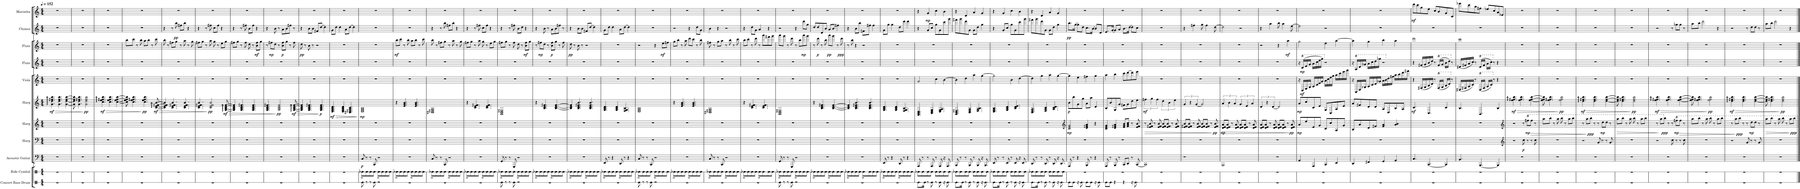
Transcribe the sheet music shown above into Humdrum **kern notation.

**kern	**kern	**dynam	**kern	**kern	**dynam	**kern	**dynam	**kern	**dynam	**kern	**dynam	**kern	**dynam	**kern	**dynam	**kern	**dynam	**kern	**dynam
*part11	*part10	*part10	*part9	*part8	*part8	*part7	*part7	*part6	*part6	*part5	*part5	*part4	*part4	*part3	*part3	*part2	*part2	*part1	*part1
*staff11	*staff10	*staff10	*staff9	*staff8	*staff8	*staff7	*staff7	*staff6	*staff6	*staff5	*staff5	*staff4	*staff4	*staff3	*staff3	*staff2	*staff2	*staff1	*staff1
*I"Concert Bass Drum	*I"Ride Cymbal	*	*I"Acoustic Guitar	*I"Harp	*	*I"Harp	*	*I"Harp	*	*I"Viola	*	*I"Flute	*	*I"Flute	*	*I"Chimes	*	*I"Marimba	*
*I'Con. BD	*I'R. Cym.	*	*I'Guit.	*I'Hrp.	*	*I'Hrp.	*	*I'Hrp.	*	*I'Vla.	*	*I'Fl.	*	*I'Fl.	*	*I'Cme.	*	*I'Mrm.	*
*stria1	*stria1	*	*	*	*	*	*	*	*	*	*	*	*	*	*	*	*	*	*
*clefX	*clefX	*	*clefF4	*clefF4	*	*clefG2	*	*clefG^2	*	*clefG2	*	*clefG2	*	*clefG2	*	*clefG2	*	*clefG2	*
*	*	*	*	*Trd8c14	*	*Trd8c14	*	*Trd8c14	*	*	*	*	*	*	*	*	*	*	*
*k[]	*k[]	*	*k[]	*k[]	*	*k[]	*	*k[]	*	*k[]	*	*k[]	*	*k[]	*	*k[]	*	*k[]	*
*M4/4	*M4/4	*	*M4/4	*M4/4	*	*M4/4	*	*M4/4	*	*M4/4	*	*M4/4	*	*M4/4	*	*M4/4	*	*M4/4	*
*MM152	*MM152	*	*MM152	*MM152	*	*MM152	*	*MM152	*	*MM152	*	*MM152	*	*MM152	*	*MM152	*	*MM152	*
=1	=1	=1	=1	=1	=1	=1	=1	=1	=1	=1	=1	=1	=1	=1	=1	=1	=1	=1	=1
!	!	!	!	!	!	!	!	!	!LO:HP:b	!	!	!	!	!	!	!	!	!	!
!	!	!	!	!	!	!	!	!	!LO:DY:n=1:b	!	!	!	!	!	!	!	!	!	!
1r	1r	.	1r	1r	.	1r	.	4.gg\:: 4.ddd\:: 4.fff#X\:: 4.bbb\::	> mf	1r	.	1r	.	1r	.	1r	.	1r	.
.	.	.	.	.	.	.	.	4.gg\ 4.ddd\ 4.fff#\ 4.bbb\	.	.	.	.	.	.	.	.	.	.	.
.	.	.	.	.	.	.	.	[4gg\ [4ddd\ [4fff#\ [4bbb\	.	.	.	.	.	.	.	.	.	.	.
=2	=2	=2	=2	=2	=2	=2	=2	=2	=2	=2	=2	=2	=2	=2	=2	=2	=2	=2	=2
1r	1r	.	1r	1r	.	1r	.	8gg\] 8ddd\] 8fff#\] 8bbb\]	.	1r	.	1r	.	1r	.	1r	.	1r	.
.	.	.	.	.	.	.	.	4.gg\ 4.ddd\ 4.fff#X\ 4.bbb\	.	.	.	.	.	.	.	.	.	.	.
!	!	!	!	!	!	!	!	!	!LO:DY:n=1:b	!	!	!	!	!	!	!	!	!	!
.	.	.	.	.	.	.	.	2gg\ 2ddd\ 2fff#\ 2bbb\	] pp	.	.	.	.	.	.	.	.	.	.
=3	=3	=3	=3	=3	=3	=3	=3	=3	=3	=3	=3	=3	=3	=3	=3	=3	=3	=3	=3
!	!	!	!	!	!	!	!	!	!LO:HP:b	!	!	!	!	!	!	!	!	!	!
!	!	!	!	!	!	!	!	!	!LO:DY:n=1:b	!	!	!	!	!	!	!	!	!	!
1r	1r	.	1r	1r	.	1r	.	4.ccc\:: 4.eee\:: 4.fff#X\:: 4.bbb\::	> mf	1r	.	1r	.	1r	.	1r	.	1r	.
.	.	.	.	.	.	.	.	4.ccc\ 4.eee\ 4.fff#\ 4.bbb\	.	.	.	.	.	.	.	.	.	.	.
.	.	.	.	.	.	.	.	[4ccc\ [4eee\ [4fff#\ [4bbb\	.	.	.	.	.	.	.	.	.	.	.
=4	=4	=4	=4	=4	=4	=4	=4	=4	=4	=4	=4	=4	=4	=4	=4	=4	=4	=4	=4
1r	1r	.	1r	1r	.	1r	.	8ccc\] 8eee\] 8fff#\] 8bbb\]	.	1r	.	1r	.	8bb\L	.	1r	.	1r	.
.	.	.	.	.	.	.	.	4.ccc\ 4.eee\ 4.fff#X\ 4.bbb\	.	.	.	.	.	8ccc\J	.	.	.	.	.
.	.	.	.	.	.	.	.	.	.	.	.	.	.	8r	.	.	.	.	.
.	.	.	.	.	.	.	.	.	.	.	.	.	.	8bb\	.	.	.	.	.
!	!	!	!	!	!	!	!	!	!LO:DY:n=1:b	!	!	!	!	!	!	!	!	!	!
.	.	.	.	.	.	.	.	4.ccc\ 4.eee\ 4.fff#\ 4.bbb\	] pp	.	.	.	.	8aa\L	.	.	.	.	.
.	.	.	.	.	.	.	.	.	.	.	.	.	.	8bb\J	.	.	.	.	.
.	.	.	.	.	.	.	.	.	.	.	.	.	.	8r	.	.	.	.	.
!	!	!	!	!	!	!	!	!	!LO:HP:b	!	!	!	!	!	!	!	!	!	!
!	!	!	!	!	!	!	!	!	!LO:DY:n=2:b	!	!	!	!	!	!	!	!	!	!
.	.	.	.	.	.	.	.	[8cc/:: [8ee/:: [8ff#X/:: [8bb/::	> mf	.	.	.	.	8ccc\	.	.	.	.	.
=5	=5	=5	=5	=5	=5	=5	=5	=5	=5	=5	=5	=5	=5	=5	=5	=5	=5	=5	=5
1r	1r	.	1r	1r	.	1r	.	4cc/] 4ee/] 4ff#/] 4bb/]	.	1r	.	1r	.	8bb\	.	4r	.	1r	.
.	.	.	.	.	.	.	.	.	.	.	.	.	.	8r	.	.	.	.	.
.	.	.	.	.	.	.	.	4.cc/ 4.ee/ 4.ff#X/ 4.bb/	.	.	.	.	.	8ff#X\L	.	8r	.	.	.
!	!	!	!	!	!	!	!	!	!	!	!	!	!	!	!	!	!LO:DY:b	!	!
.	.	.	.	.	.	.	.	.	.	.	.	.	.	8gg\J	.	8bb\	pp	.	.
.	.	.	.	.	.	.	.	.	.	.	.	.	.	8r	.	8ff#X\L	.	.	.
.	.	.	.	.	.	.	.	4.cc/ 4.ee/ 4.ff#/ 4.bb/	.	.	.	.	.	8aa\	.	8bb\J	.	.	.
.	.	.	.	.	.	.	.	.	.	.	.	.	.	8r	.	4r	.	.	.
.	.	.	.	.	.	.	.	.	.	.	.	.	.	8gg\	.	.	.	.	.
=6	=6	=6	=6	=6	=6	=6	=6	=6	=6	=6	=6	=6	=6	=6	=6	=6	=6	=6	=6
1r	1r	.	1r	1r	.	1r	.	4.cc/ 4.ee/ 4.ff#X/ 4.bb/	.	1r	.	1r	.	8ff#X\L	.	4r	.	1r	.
.	.	.	.	.	.	.	.	.	.	.	.	.	.	8gg\J	.	.	.	.	.
.	.	.	.	.	.	.	.	.	.	.	.	.	.	8r	.	8r	.	.	.
!	!	!	!	!	!	!	!	!	!LO:DY:n=1:b	!	!	!	!	!	!	!	!	!	!
.	.	.	.	.	.	.	.	2cc/ 2ee/ 2ff#/ 2bb/	] pp	.	.	.	.	8aa\	.	8ff#X\	.	.	.
.	.	.	.	.	.	.	.	.	.	.	.	.	.	8gg\	.	8cc\L	.	.	.
.	.	.	.	.	.	.	.	.	.	.	.	.	.	8r	.	8ff#\J	.	.	.
.	.	.	.	.	.	.	.	.	.	.	.	.	.	8ee\L	.	4r	.	.	.
!	!	!	!	!	!	!	!	!	!LO:HP:b	!	!	!	!	!	!	!	!	!	!
!	!	!	!	!	!	!	!	!	!LO:DY:n=2:b	!	!	!	!	!	!	!	!	!	!
.	.	.	.	.	.	.	.	[8g/:: [8b/:: [8dd/:: [8ff#/::	> mf	.	.	.	.	8gg\J	.	.	.	.	.
=7	=7	=7	=7	=7	=7	=7	=7	=7	=7	=7	=7	=7	=7	=7	=7	=7	=7	=7	=7
1r	1r	.	1r	1r	.	1r	.	4g/] 4b/] 4dd/] 4ff#/]	.	1r	.	1r	.	8ff#X\L	.	4r	.	1r	.
.	.	.	.	.	.	.	.	.	.	.	.	.	.	8gg\J	.	.	.	.	.
.	.	.	.	.	.	.	.	4.g/ 4.b/ 4.dd/ 4.ff#X/	.	.	.	.	.	8r	.	8r	.	.	.
.	.	.	.	.	.	.	.	.	.	.	.	.	.	8ff#\	.	8ff#X\	.	.	.
.	.	.	.	.	.	.	.	.	.	.	.	.	.	8dd\	.	8b\L	.	.	.
.	.	.	.	.	.	.	.	4.g/ 4.b/ 4.dd/ 4.ff#/	.	.	.	.	.	8r	.	8ff#\J	.	.	.
!	!	!	!	!	!	!	!	!	!	!	!	!	!	!	!LO:DY:b	!	!	!	!
.	.	.	.	.	.	.	.	.	.	.	.	.	.	8b\ 8ff#\L	mf	4r	.	.	.
.	.	.	.	.	.	.	.	.	.	.	.	.	.	8gg\J	.	.	.	.	.
=8	=8	=8	=8	=8	=8	=8	=8	=8	=8	=8	=8	=8	=8	=8	=8	=8	=8	=8	=8
1r	1r	.	1r	1r	.	1r	.	4.g/ 4.b/ 4.dd/ 4.ff#X/	.	1r	.	1r	.	8r	.	4r	.	1r	.
!	!	!	!	!	!	!	!	!	!	!	!	!	!	!	!LO:DY:b	!	!	!	!
.	.	.	.	.	.	.	.	.	.	.	.	.	.	8ff#X\L	mp	.	.	.	.
.	.	.	.	.	.	.	.	.	.	.	.	.	.	8dd\J	.	8b\	.	.	.
!	!	!	!	!	!	!	!	!	!LO:DY:n=1:b	!	!	!	!	!	!	!	!	!	!
.	.	.	.	.	.	.	.	2g/ 2b/ 2dd/ 2ff#/	] pp	.	.	.	.	8r	.	8r	.	.	.
!	!	!	!	!	!	!	!	!	!	!	!	!	!	!	!LO:DY:b	!	!	!	!
.	.	.	.	.	.	.	.	.	.	.	.	.	.	8b\ 8ff#\L	p	8a\L	.	.	.
.	.	.	.	.	.	.	.	.	.	.	.	.	.	8gg\J	.	8b\	.	.	.
.	.	.	.	.	.	.	.	.	.	.	.	.	.	8r	.	8ff#X\J	.	.	.
!	!	!	!	!	!	!	!	!	!LO:HP:b	!	!	!	!	!	!	!	!	!	!
!	!	!	!	!	!	!	!	!	!LO:DY:n=2:b	!	!	!	!	!	!	!	!	!	!
.	.	.	.	.	.	.	.	[8g/:: [8b/:: [8dd/:: [8ff#/::	> mf	.	.	.	.	8ff#\	.	8r	.	.	.
=9	=9	=9	=9	=9	=9	=9	=9	=9	=9	=9	=9	=9	=9	=9	=9	=9	=9	=9	=9
!	!	!	!	!	!	!	!	!	!	!	!	!	!	!	!LO:DY:b	!	!	!	!
1r	1r	.	1r	1r	.	1r	.	4g/] 4b/] 4dd/] 4ff#/]	.	1r	.	1r	.	8dd\	pp	4r	.	1r	.
.	.	.	.	.	.	.	.	.	.	.	.	.	.	8r	.	.	.	.	.
.	.	.	.	.	.	.	.	4.g/ 4.b/ 4.dd/ 4.ff#X/	.	.	.	.	.	8b\	.	8b\L	.	.	.
.	.	.	.	.	.	.	.	.	.	.	.	.	.	8r	.	8b\J	.	.	.
.	.	.	.	.	.	.	.	.	.	.	.	.	.	2r	.	8f#X/L	.	.	.
!	!	!	!	!	!	!	!	!	!LO:DY:n=1:b	!	!	!	!	!	!	!	!	!	!
.	.	.	.	.	.	.	.	4.g/ 4.b/ 4.dd/ 4.ff#/	] p	.	.	.	.	.	.	[8dd/J	.	.	.
.	.	.	.	.	.	.	.	.	.	.	.	.	.	.	.	4dd\]	.	.	.
=10	=10	=10	=10	=10	=10	=10	=10	=10	=10	=10	=10	=10	=10	=10	=10	=10	=10	=10	=10
!	!	!	!	!	!	!	!	!	!LO:HP:b	!	!	!	!	!	!	!	!	!	!
!	!	!	!	!	!	!	!	!	!LO:DY:n=1:b	!	!	!	!	!	!	!	!	!	!
1r	1r	.	1r	1r	.	1r	.	4.e/ 4.g/ 4.b/ 4.dd/	> mf	1r	.	1r	.	1r	.	8g\L	.	1r	.
.	.	.	.	.	.	.	.	.	.	.	.	.	.	.	.	8dd\J	.	.	.
.	.	.	.	.	.	.	.	.	.	.	.	.	.	.	.	4dd\	.	.	.
!	!	!	!	!	!	!	!	!	!LO:HP:b	!	!	!	!	!	!	!	!	!	!
.	.	.	.	.	.	.	.	4e/ 4g/ 4b/ 4dd/	>	.	.	.	.	.	.	.	.	.	.
.	.	.	.	.	.	.	.	.	.	.	.	.	.	.	.	8a\L	.	.	.
.	.	.	.	.	.	.	.	4.d#X/ 4.f#X/ 4.a/ 4.cc/	.	.	.	.	.	.	.	[8dd\J	.	.	.
.	.	.	.	.	.	.	.	.	.	.	.	.	.	.	.	4dd\]	.	.	.
.	.	.	.	.	.	.	.	.	] ]	.	.	.	.	.	.	.	.	.	.
=11	=11	=11	=11	=11	=11	=11	=11	=11	=11	=11	=11	=11	=11	=11	=11	=11	=11	=11	=11
!	!	!LO:DY:a	!	!	!	!	!	!	!LO:DY:b	!	!	!	!	!	!	!	!	!	!
8CC\	8AA-X^<\L	p	8C/	1r	.	1r	.	1e 1g 1b	mp	1r	.	1r	.	1r	.	1r	.	1r	.
8r	8AA\	.	8r	.	.	.	.	.	.	.	.	.	.	.	.	.	.	.	.
8r	8AA\	.	8r	.	.	.	.	.	.	.	.	.	.	.	.	.	.	.	.
8CC\	8AA\J	.	8CC/	.	.	.	.	.	.	.	.	.	.	.	.	.	.	.	.
2r	8AA^<\L	.	2r	.	.	.	.	.	.	.	.	.	.	.	.	.	.	.	.
.	8AA\	.	.	.	.	.	.	.	.	.	.	.	.	.	.	.	.	.	.
.	8AA\	.	.	.	.	.	.	.	.	.	.	.	.	.	.	.	.	.	.
.	8AA\J	.	.	.	.	.	.	.	.	.	.	.	.	.	.	.	.	.	.
=12	=12	=12	=12	=12	=12	=12	=12	=12	=12	=12	=12	=12	=12	=12	=12	=12	=12	=12	=12
!	!	!	!	!	!	!	!	!	!	!	!	!	!	!	!LO:DY:b	!	!	!	!
1r	8AA-X^<\L	.	1r	1r	.	1r	.	4r	.	1r	.	1r	.	8bb\L	mf	1r	.	1r	.
.	8AA\	.	.	.	.	.	.	.	.	.	.	.	.	8ccc\J	.	.	.	.	.
.	8AA\	.	.	.	.	.	.	4.ee/ 4.gg/ 4.bb/	.	.	.	.	.	8r	.	.	.	.	.
.	8AA\J	.	.	.	.	.	.	.	.	.	.	.	.	8bb\	.	.	.	.	.
.	8AA^<\L	.	.	.	.	.	.	.	.	.	.	.	.	8aa\L	.	.	.	.	.
.	8AA\	.	.	.	.	.	.	4.ee/ 4.gg/ 4.bb/	.	.	.	.	.	8bb\J	.	.	.	.	.
.	8AA\	.	.	.	.	.	.	.	.	.	.	.	.	8r	.	.	.	.	.
.	8AA\J	.	.	.	.	.	.	.	.	.	.	.	.	8ccc\	.	.	.	.	.
=13	=13	=13	=13	=13	=13	=13	=13	=13	=13	=13	=13	=13	=13	=13	=13	=13	=13	=13	=13
1r	8AA-X^<\L	.	8C/	1r	.	1r	.	1d#X 1f#X 1a	.	1r	.	1r	.	8bb\	.	4r	.	1r	.
.	8AA\	.	8r	.	.	.	.	.	.	.	.	.	.	8r	.	.	.	.	.
.	8AA\	.	8r	.	.	.	.	.	.	.	.	.	.	8ff#X\L	.	8r	.	.	.
.	8AA\J	.	8CC/	.	.	.	.	.	.	.	.	.	.	8gg\J	.	8bb\	.	.	.
.	8AA^<\L	.	2r	.	.	.	.	.	.	.	.	.	.	8r	.	8ff#X\L	.	.	.
.	8AA\	.	.	.	.	.	.	.	.	.	.	.	.	8aa\	.	8bb\J	.	.	.
.	8AA\	.	.	.	.	.	.	.	.	.	.	.	.	8r	.	4r	.	.	.
.	8AA\J	.	.	.	.	.	.	.	.	.	.	.	.	8gg\	.	.	.	.	.
=14	=14	=14	=14	=14	=14	=14	=14	=14	=14	=14	=14	=14	=14	=14	=14	=14	=14	=14	=14
1r	8AA-X^<\L	.	1r	1r	.	1r	.	4r	.	1r	.	1r	.	8ff#X\L	.	4r	.	1r	.
.	8AA\	.	.	.	.	.	.	.	.	.	.	.	.	8gg\J	.	.	.	.	.
.	8AA\	.	.	.	.	.	.	4.cc/ 4.ee/ 4.ff#X/	.	.	.	.	.	8r	.	8r	.	.	.
.	8AA\J	.	.	.	.	.	.	.	.	.	.	.	.	8aa\	.	8ff#X\	.	.	.
.	8AA^<\L	.	.	.	.	.	.	.	.	.	.	.	.	8gg\	.	8cc\L	.	.	.
.	8AA\	.	.	.	.	.	.	4.cc/ 4.ee/ 4.ff#/	.	.	.	.	.	8r	.	8ff#\J	.	.	.
.	8AA\	.	.	.	.	.	.	.	.	.	.	.	.	8ee\L	.	4r	.	.	.
.	8AA\J	.	.	.	.	.	.	.	.	.	.	.	.	8gg\J	.	.	.	.	.
=15	=15	=15	=15	=15	=15	=15	=15	=15	=15	=15	=15	=15	=15	=15	=15	=15	=15	=15	=15
8CC\	8AA-X^<\L	.	8GG/	1r	.	1r	.	1B 1d 1f#X	.	1r	.	1r	.	8ff#X\L	.	4r	.	1r	.
8r	8AA\	.	8r	.	.	.	.	.	.	.	.	.	.	8gg\J	.	.	.	.	.
8r	8AA\	.	8r	.	.	.	.	.	.	.	.	.	.	8r	.	8r	.	.	.
8CC\	8AA\J	.	8GGG/	.	.	.	.	.	.	.	.	.	.	8ff#\	.	8ff#X\	.	.	.
2r	8AA^<\L	.	2r	.	.	.	.	.	.	.	.	.	.	8dd\	.	8b\L	.	.	.
.	8AA\	.	.	.	.	.	.	.	.	.	.	.	.	8r	.	8dd\J	.	.	.
!	!	!	!	!	!	!	!	!	!	!	!	!	!	!	!LO:DY:b	!	!	!	!
.	8AA\	.	.	.	.	.	.	.	.	.	.	.	.	8b\ 8ff#\L	mf	4r	.	.	.
.	8AA\J	.	.	.	.	.	.	.	.	.	.	.	.	8gg\J	.	.	.	.	.
=16	=16	=16	=16	=16	=16	=16	=16	=16	=16	=16	=16	=16	=16	=16	=16	=16	=16	=16	=16
1r	8AA-X^<\L	.	1r	1r	.	1r	.	4r	.	1r	.	1r	.	8r	.	4r	.	1r	.
!	!	!	!	!	!	!	!	!	!	!	!	!	!	!	!LO:DY:b	!	!	!	!
.	8AA\	.	.	.	.	.	.	.	.	.	.	.	.	8ff#X\L	mp	.	.	.	.
.	8AA\	.	.	.	.	.	.	4.b/ 4.dd/ 4.ff#X/	.	.	.	.	.	8dd\J	.	8b\	.	.	.
.	8AA\J	.	.	.	.	.	.	.	.	.	.	.	.	8r	.	8r	.	.	.
!	!	!	!	!	!	!	!	!	!	!	!	!	!	!	!LO:DY:b	!	!	!	!
.	8AA^<\L	.	.	.	.	.	.	.	.	.	.	.	.	8b\ 8ff#\L	p	8a\L	.	.	.
.	8AA\	.	.	.	.	.	.	[4.b/ [4.dd/ [4.ff#/	.	.	.	.	.	8gg\J	.	8b\	.	.	.
.	8AA\	.	.	.	.	.	.	.	.	.	.	.	.	8r	.	8ff#X\J	.	.	.
.	8AA\J	.	.	.	.	.	.	.	.	.	.	.	.	8ff#\	.	8r	.	.	.
=17	=17	=17	=17	=17	=17	=17	=17	=17	=17	=17	=17	=17	=17	=17	=17	=17	=17	=17	=17
!	!	!	!	!	!	!	!	!	!	!	!	!	!	!	!LO:DY:b	!	!	!	!
1r	8AA-X^<\L	.	1r	1r	.	1r	.	4b/] 4dd/] 4ff#/]	.	1r	.	1r	.	8dd\	pp	4r	.	1r	.
.	8AA\	.	.	.	.	.	.	.	.	.	.	.	.	8r	.	.	.	.	.
.	8AA\	.	.	.	.	.	.	4.b/ 4.dd/ 4.ff#X/ 4.bb/	.	.	.	.	.	8b\	.	8b\L	.	.	.
.	8AA\J	.	.	.	.	.	.	.	.	.	.	.	.	8r	.	8b\J	.	.	.
.	8AA^<\L	.	.	.	.	.	.	.	.	.	.	.	.	2r	.	8f#X/L	.	.	.
.	8AA\	.	.	.	.	.	.	4.b/ 4.dd/ 4.ff#/ 4.bb/	.	.	.	.	.	.	.	[8dd/J	.	.	.
.	8AA\	.	.	.	.	.	.	.	.	.	.	.	.	.	.	4dd\]	.	.	.
.	8AA\J	.	.	.	.	.	.	.	.	.	.	.	.	.	.	.	.	.	.
=18	=18	=18	=18	=18	=18	=18	=18	=18	=18	=18	=18	=18	=18	=18	=18	=18	=18	=18	=18
1r	8AA-X^<\L	.	8EE/	1r	.	1r	.	4.g/ 4.b/ 4.dd/	.	1r	.	1r	.	1r	.	8g\L	.	1r	.
.	8AA\	.	8r	.	.	.	.	.	.	.	.	.	.	.	.	8dd\J	.	.	.
.	8AA\	.	4r	.	.	.	.	.	.	.	.	.	.	.	.	4dd\	.	.	.
.	8AA\J	.	.	.	.	.	.	4g/ 4b/ 4dd/	.	.	.	.	.	.	.	.	.	.	.
.	8AA^<\L	.	8DD/	.	.	.	.	.	.	.	.	.	.	.	.	8a\L	.	.	.
.	8AA\	.	8r	.	.	.	.	4.f/ 4.g/ 4.b/	.	.	.	.	.	.	.	[8dd\J	.	.	.
.	8AA\	.	4r	.	.	.	.	.	.	.	.	.	.	.	.	4dd\]	.	.	.
.	8AA\J	.	.	.	.	.	.	.	.	.	.	.	.	.	.	.	.	.	.
=19	=19	=19	=19	=19	=19	=19	=19	=19	=19	=19	=19	=19	=19	=19	=19	=19	=19	=19	=19
8CC\	8AA-X^<\L	.	8C/	1r	.	1r	.	1e 1g 1b	.	1r	.	1r	.	2r	.	1r	.	1r	.
8r	8AA\	.	8r	.	.	.	.	.	.	.	.	.	.	.	.	.	.	.	.
8r	8AA\	.	8r	.	.	.	.	.	.	.	.	.	.	.	.	.	.	.	.
8CC\	8AA\J	.	8CC/	.	.	.	.	.	.	.	.	.	.	.	.	.	.	.	.
2r	8AA^<\L	.	2r	.	.	.	.	.	.	.	.	.	.	4r	.	.	.	.	.
.	8AA\	.	.	.	.	.	.	.	.	.	.	.	.	.	.	.	.	.	.
!	!	!	!	!	!	!	!	!	!	!	!	!	!	!	!LO:DY:b	!	!	!	!
.	8AA\	.	.	.	.	.	.	.	.	.	.	.	.	8ee\L	mf	.	.	.	.
.	8AA\J	.	.	.	.	.	.	.	.	.	.	.	.	8ff#X\J	.	.	.	.	.
=20	=20	=20	=20	=20	=20	=20	=20	=20	=20	=20	=20	=20	=20	=20	=20	=20	=20	=20	=20
1r	8AA-X^<\L	.	1r	1r	.	1r	.	4r	.	1r	.	1r	.	8gg\L	.	2r	.	1r	.
.	8AA\	.	.	.	.	.	.	.	.	.	.	.	.	8bb\J	.	.	.	.	.
.	8AA\	.	.	.	.	.	.	4.ee/ 4.gg/ 4.bb/	.	.	.	.	.	8r	.	.	.	.	.
.	8AA\J	.	.	.	.	.	.	.	.	.	.	.	.	8aa\	.	.	.	.	.
.	8AA^<\L	.	.	.	.	.	.	.	.	.	.	.	.	8ddd\L	.	4r	.	.	.
.	8AA\	.	.	.	.	.	.	4.ee/ 4.gg/ 4.bb/	.	.	.	.	.	8ccc\J	.	.	.	.	.
.	8AA\	.	.	.	.	.	.	.	.	.	.	.	.	8r	.	8dd\L	.	.	.
.	8AA\J	.	.	.	.	.	.	.	.	.	.	.	.	8bb\	.	8g\J	.	.	.
=21	=21	=21	=21	=21	=21	=21	=21	=21	=21	=21	=21	=21	=21	=21	=21	=21	=21	=21	=21
1r	8AA-X^<\L	.	8C/	1r	.	1r	.	1d#X 1f#X 1a	.	1r	.	1r	.	8ff#X\	.	4b\	.	1r	.
.	8AA\	.	8r	.	.	.	.	.	.	.	.	.	.	8r	.	.	.	.	.
.	8AA\	.	8r	.	.	.	.	.	.	.	.	.	.	8gg\L	.	4r	.	.	.
.	8AA\J	.	8CC/	.	.	.	.	.	.	.	.	.	.	8aa\J	.	.	.	.	.
.	8AA^<\L	.	2r	.	.	.	.	.	.	.	.	.	.	8r	.	2r	.	.	.
.	8AA\	.	.	.	.	.	.	.	.	.	.	.	.	8bb\	.	.	.	.	.
.	8AA\	.	.	.	.	.	.	.	.	.	.	.	.	8r	.	.	.	.	.
.	8AA\J	.	.	.	.	.	.	.	.	.	.	.	.	8ccc\	.	.	.	.	.
=22	=22	=22	=22	=22	=22	=22	=22	=22	=22	=22	=22	=22	=22	=22	=22	=22	=22	=22	=22
1r	8AA-X^<\L	.	1r	1r	.	1r	.	4r	.	1r	.	1r	.	8bb\L	.	4r	.	1r	.
.	8AA\	.	.	.	.	.	.	.	.	.	.	.	.	8ccc\J	.	.	.	.	.
.	8AA\	.	.	.	.	.	.	4.cc/ 4.ee/ 4.ff#X/	.	.	.	.	.	8r	.	8dd\L	.	.	.
.	8AA\J	.	.	.	.	.	.	.	.	.	.	.	.	8ddd\	.	8g\J	.	.	.
.	8AA^<\L	.	.	.	.	.	.	.	.	.	.	.	.	8r	.	4a/	.	.	.
.	8AA\	.	.	.	.	.	.	4.cc/ 4.ee/ 4.ff#/	.	.	.	.	.	8aaa\L	.	.	.	.	.
.	8AA\	.	.	.	.	.	.	.	.	.	.	.	.	8fff#X\	.	4r	.	.	.
.	8AA\J	.	.	.	.	.	.	.	.	.	.	.	.	8ggg\J	.	.	.	.	.
=23	=23	=23	=23	=23	=23	=23	=23	=23	=23	=23	=23	=23	=23	=23	=23	=23	=23	=23	=23
8CC\	8AA-X^<\L	.	8GG/	1r	.	1r	.	1B 1d 1f#X	.	1r	.	1r	.	8aaa\L	.	2r	.	1r	.
8r	8AA\	.	8r	.	.	.	.	.	.	.	.	.	.	8ggg\J	.	.	.	.	.
8r	8AA\	.	8r	.	.	.	.	.	.	.	.	.	.	8r	.	.	.	.	.
8CC\	8AA\J	.	8GGG/	.	.	.	.	.	.	.	.	.	.	8ddd\	.	.	.	.	.
2r	8AA^<\L	.	2r	.	.	.	.	.	.	.	.	.	.	8r	.	4r	.	.	.
.	8AA\	.	.	.	.	.	.	.	.	.	.	.	.	8bb\L	.	.	.	.	.
!	!	!	!	!	!	!	!	!	!	!	!	!	!	!	!LO:DY:b	!	!	!	!
.	8AA\	.	.	.	.	.	.	.	.	.	.	.	.	8aaa\	mp	8ddd\L	.	.	.
.	8AA\J	.	.	.	.	.	.	.	.	.	.	.	.	8ggg\J	.	8gg\J	.	.	.
=24	=24	=24	=24	=24	=24	=24	=24	=24	=24	=24	=24	=24	=24	=24	=24	=24	=24	=24	=24
1r	8AA-X^<\L	.	1r	1r	.	1r	.	4r	.	1r	.	1r	.	8r	.	8dd/L	.	1r	.
!	!	!	!	!	!	!	!	!	!	!	!	!	!	!	!LO:DY:b	!	!	!	!
.	8AA\	.	.	.	.	.	.	.	.	.	.	.	.	8ddd\	p	8dd/	.	.	.
.	8AA\	.	.	.	.	.	.	4.b/ 4.dd/ 4.ff#X/	.	.	.	.	.	8r	.	8d/	.	.	.
.	8AA\J	.	.	.	.	.	.	.	.	.	.	.	.	8bb\	.	8b/J	.	.	.
!	!	!	!	!	!	!	!	!	!	!	!	!	!	!	!LO:DY:b	!	!	!	!
.	8AA^<\L	.	.	.	.	.	.	.	.	.	.	.	.	8aaa\L	pp	8a/L	.	.	.
.	8AA\	.	.	.	.	.	.	[4.b/ [4.dd/ [4.ff#/	.	.	.	.	.	8ggg\J	.	8b/J	.	.	.
.	8AA\	.	.	.	.	.	.	.	.	.	.	.	.	8r	.	4ff#X\	.	.	.
!	!	!	!	!	!	!	!	!	!	!	!	!	!	!	!LO:DY:b	!	!	!	!
.	8AA\J	.	.	.	.	.	.	.	.	.	.	.	.	8ddd\	ppp	.	.	.	.
=25	=25	=25	=25	=25	=25	=25	=25	=25	=25	=25	=25	=25	=25	=25	=25	=25	=25	=25	=25
1r	8AA-X^<\L	.	1r	1r	.	1r	.	4b/] 4dd/] 4ff#/]	.	1r	.	1r	.	8r	.	4r	.	1r	.
.	8AA\	.	.	.	.	.	.	.	.	.	.	.	.	8bb\	.	.	.	.	.
.	8AA\	.	.	.	.	.	.	4.b/ 4.dd/ 4.ff#X/ 4.bb/	.	.	.	.	.	4r	.	8b\L	.	.	.
.	8AA\J	.	.	.	.	.	.	.	.	.	.	.	.	.	.	8bb\J	.	.	.
.	8AA^<\L	.	.	.	.	.	.	.	.	.	.	.	.	2r	.	8f#X\L	.	.	.
.	8AA\	.	.	.	.	.	.	4.b/ 4.dd/ 4.ff#/ 4.bb/	.	.	.	.	.	.	.	8ff#X\J	.	.	.
.	8AA\	.	.	.	.	.	.	.	.	.	.	.	.	.	.	4ff#\	.	.	.
.	8AA\J	.	.	.	.	.	.	.	.	.	.	.	.	.	.	.	.	.	.
=26	=26	=26	=26	=26	=26	=26	=26	=26	=26	=26	=26	=26	=26	=26	=26	=26	=26	=26	=26
1r	8AA-X^<\L	.	8EE/	1r	.	1r	.	4.g/ 4.b/ 4.dd/	.	1r	.	1r	.	1r	.	8g\L	.	1r	.
.	8AA\	.	8r	.	.	.	.	.	.	.	.	.	.	.	.	8gg\J	.	.	.
.	8AA\	.	4r	.	.	.	.	.	.	.	.	.	.	.	.	4gg\	.	.	.
.	8AA\J	.	.	.	.	.	.	4g/ 4b/ 4dd/	.	.	.	.	.	.	.	.	.	.	.
.	8AA^<\L	.	8DD/	.	.	.	.	.	.	.	.	.	.	.	.	8dd\L	.	.	.
.	8AA\	.	8r	.	.	.	.	4.f/ 4.g/ 4.b/	.	.	.	.	.	.	.	8ddd\J	.	.	.
.	8AA\	.	4r	.	.	.	.	.	.	.	.	.	.	.	.	4ddd\	.	.	.
.	8AA\J	.	.	.	.	.	.	.	.	.	.	.	.	.	.	.	.	.	.
=27	=27	=27	=27	=27	=27	=27	=27	=27	=27	=27	=27	=27	=27	=27	=27	=27	=27	=27	=27
8.CC\L	8AA-X\L	.	8AAA/	1r	.	1r	.	4.A/ 4.c/ 4.e/	.	2g/	.	1r	.	1r	.	4r	.	4r	.
.	8AA\	.	8r	.	.	.	.	.	.	.	.	.	.	.	.	.	.	.	.
16CC\Jk	.	.	.	.	.	.	.	.	.	.	.	.	.	.	.	.	.	.	.
!	!	!	!	!	!	!	!	!	!	!	!	!	!	!	!	!	!	!	!LO:DY:b
8r	8AA\	.	8r	.	.	.	.	.	.	.	.	.	.	.	.	8g/L	.	4g/	mp
8CC\	8AA\J	.	8AAA/	.	.	.	.	4c/ 4e/ 4g/	.	.	.	.	.	.	.	8cc/J	.	.	.
8r	8AA\L	.	8r	.	.	.	.	.	.	4cc\	.	.	.	.	.	8gg\L	.	4cc\	.
8CC\	8AA\	.	8AAA/	.	.	.	.	4.e/ 4.g/ 4.a/	.	.	.	.	.	.	.	8g\	.	.	.
16r	8AA\	.	16r	.	.	.	.	.	.	[4b\	.	.	.	.	.	8ccc\	.	4b\	.
8.CC\	.	.	8.AAA/	.	.	.	.	.	.	.	.	.	.	.	.	.	.	.	.
.	8AA\J	.	.	.	.	.	.	.	.	.	.	.	.	.	.	8ggg\J	.	.	.
=28	=28	=28	=28	=28	=28	=28	=28	=28	=28	=28	=28	=28	=28	=28	=28	=28	=28	=28	=28
8.CC\L	8AA-X\L	.	8BBB/	1r	.	1r	.	4.B/ 4.d/ 4.f#X/	.	4b\]	.	1r	.	1r	.	8fff#X\L	.	4r	.
.	8AA\	.	8r	.	.	.	.	.	.	.	.	.	.	.	.	8ggg\	.	.	.
16CC\Jk	.	.	.	.	.	.	.	.	.	.	.	.	.	.	.	.	.	.	.
8r	8AA\	.	8r	.	.	.	.	.	.	4dd\	.	.	.	.	.	8ddd\	.	4d/	.
8CC\	8AA\J	.	8BBB/	.	.	.	.	4d/ 4f#/ 4a/	.	.	.	.	.	.	.	8g\J	.	.	.
8r	8AA\L	.	8r	.	.	.	.	.	.	4aa\	.	.	.	.	.	8g\L	.	4a/	.
8CC\	8AA\	.	8BBB/	.	.	.	.	4.f#/ 4.a/ 4.b/	.	.	.	.	.	.	.	8dd\J	.	.	.
16r	8AA\	.	16r	.	.	.	.	.	.	[4gg\	.	.	.	.	.	4gg\	.	4g/	.
8.CC\	.	.	8.BBB/	.	.	.	.	.	.	.	.	.	.	.	.	.	.	.	.
.	8AA\J	.	.	.	.	.	.	.	.	.	.	.	.	.	.	.	.	.	.
=29	=29	=29	=29	=29	=29	=29	=29	=29	=29	=29	=29	=29	=29	=29	=29	=29	=29	=29	=29
8.CC\L	8AA-X\L	.	8EE/	1r	.	1r	.	4.e/ 4.g/ 4.b/	.	2gg\]	.	1r	.	1r	.	4r	.	4r	.
.	8AA\	.	8r	.	.	.	.	.	.	.	.	.	.	.	.	.	.	.	.
16CC\Jk	.	.	.	.	.	.	.	.	.	.	.	.	.	.	.	.	.	.	.
8r	8AA\	.	8r	.	.	.	.	.	.	.	.	.	.	.	.	8g/L	.	4g/	.
8CC\	8AA\J	.	8EE/	.	.	.	.	4g/ 4b/ 4dd/	.	.	.	.	.	.	.	8cc/J	.	.	.
8r	8AA\L	.	8r	.	.	.	.	.	.	4b\	.	.	.	.	.	8gg\L	.	4cc\	.
8CC\	8AA\	.	8EE/	.	.	.	.	4.b/ 4.dd/ 4.ee/	.	.	.	.	.	.	.	8g\	.	.	.
16r	8AA\	.	16r	.	.	.	.	.	.	[4dd\	.	.	.	.	.	8ccc\	.	4b\	.
8.CC\	.	.	8.EE/	.	.	.	.	.	.	.	.	.	.	.	.	.	.	.	.
.	8AA\J	.	.	.	.	.	.	.	.	.	.	.	.	.	.	8ggg\J	.	.	.
=30	=30	=30	=30	=30	=30	=30	=30	=30	=30	=30	=30	=30	=30	=30	=30	=30	=30	=30	=30
8.CC\L	8AA-X\L	.	8DD/	1r	.	1r	.	4.d/ 4.f/ 4.a/	.	4dd\]	.	1r	.	1r	.	8fff#X\L	.	4r	.
.	8AA\	.	8r	.	.	.	.	.	.	.	.	.	.	.	.	8ggg\	.	.	.
16CC\Jk	.	.	.	.	.	.	.	.	.	.	.	.	.	.	.	.	.	.	.
8r	8AA\	.	8r	.	.	.	.	.	.	4gg\	.	.	.	.	.	8ddd\	.	4d/	.
8CC\	8AA\J	.	8DD/	.	.	.	.	4f/ 4a/ 4cc/	.	.	.	.	.	.	.	8g\J	.	.	.
8r	8AA\L	.	8r	.	.	.	.	.	.	4aa\	.	.	.	.	.	8g\L	.	4a/	.
8CC\	8AA\	.	8DD/	.	.	.	.	4.a/ 4.cc/ 4.dd/	.	.	.	.	.	.	.	8dd\J	.	.	.
16r	8AA\	.	16r	.	.	.	.	.	.	[4gg\	.	.	.	.	.	4gg\	.	4g/	.
8.CC\	.	.	8.DD/	.	.	.	.	.	.	.	.	.	.	.	.	.	.	.	.
.	8AA\J	.	.	.	.	.	.	.	.	.	.	.	.	.	.	.	.	.	.
=31	=31	=31	=31	=31	=31	=31	=31	=31	=31	=31	=31	=31	=31	=31	=31	=31	=31	=31	=31
*	*	*	*	*	*	*clefG2	*	*	*	*	*	*	*	*	*	*	*	*	*
!	!	!	!	!	!	!	!LO:DY:b	!	!LO:DY:b	!	!	!	!	!	!	!	!LO:DY:b	!	!
8CC\L	1r	.	8AAA/	1r	.	2c/ 2e/ 2g/	mp	8bb\L	p	4gg\]	.	1r	.	1r	.	8.bb\L	pp	1r	.
8CC\J	.	.	8r	.	.	.	.	8bbb\	.	.	.	.	.	.	.	.	.	.	.
.	.	.	.	.	.	.	.	.	.	.	.	.	.	.	.	[16gg\Jk	.	.	.
16r	.	.	4r	.	.	.	.	8gg\	.	4ee\	.	.	.	.	.	8gg\L]	.	.	.
8.CC\	.	.	.	.	.	.	.	.	.	.	.	.	.	.	.	.	.	.	.
.	.	.	.	.	.	.	.	8ggg\J	.	.	.	.	.	.	.	8dd\J	.	.	.
8CC\L	.	.	8BBB/	.	.	4d/ 4f#X/ 4a/	.	8aa\L	.	4ff#X\	.	.	.	.	.	8.cc\L	.	.	.
8CC\J	.	.	8r	.	.	.	.	8aaa\J	.	.	.	.	.	.	.	.	.	.	.
.	.	.	.	.	.	.	.	.	.	.	.	.	.	.	.	[16b\Jk	.	.	.
16r	.	.	4r	.	.	4r	.	4dd/	.	4gg\	.	.	.	.	.	8b/L]	.	.	.
8.CC\	.	.	.	.	.	.	.	.	.	.	.	.	.	.	.	.	.	.	.
.	.	.	.	.	.	.	.	.	.	.	.	.	.	.	.	8d/J	.	.	.
=32	=32	=32	=32	=32	=32	=32	=32	=32	=32	=32	=32	=32	=32	=32	=32	=32	=32	=32	=32
8CC\L	1r	.	8AAA/	1r	.	4c/ 4e/ 4g/	.	8b/L	.	4aa\	.	1r	.	1r	.	8.e/L	.	1r	.
8CC\J	.	.	8r	.	.	.	.	8bb/	.	.	.	.	.	.	.	.	.	.	.
.	.	.	.	.	.	.	.	.	.	.	.	.	.	.	.	[16g/Jk	.	.	.
4r	.	.	8BBB/	.	.	4d/ 4f#X/ 4a/	.	8g/	.	4bb\	.	.	.	.	.	8g/L]	.	.	.
.	.	.	8r	.	.	.	.	8gg/J	.	.	.	.	.	.	.	8a/J	.	.	.
4r	.	.	8CC/L	.	.	8e/ 8g/ 8b/L	.	8ff#X\L	.	8ccc\L	.	.	.	.	.	8.b\L	.	.	.
.	.	.	8DD/J	.	.	8f#/ 8a/ 8cc/J	.	8gg\	.	[8ddd\	.	.	.	.	.	.	.	.	.
.	.	.	.	.	.	.	.	.	.	.	.	.	.	.	.	[16dd\Jk	.	.	.
16r	.	.	8r	.	.	8r	.	8ddd\	.	8ddd\]	.	.	.	.	.	8dd\L]	.	.	.
8.CC\	.	.	.	.	.	.	.	.	.	.	.	.	.	.	.	.	.	.	.
.	.	.	[8CC/	.	.	8e/ 8f#/ 8b/	.	8eee\J	.	8eee\J	.	.	.	.	.	8cc\J	.	.	.
=33	=33	=33	=33	=33	=33	=33	=33	=33	=33	=33	=33	=33	=33	=33	=33	=33	=33	=33	=33
!	!	!	!	!	!	!	!LO:HP:b	!	!LO:DY:b	!	!	!	!	!	!	!	!	!	!
1r	1r	.	1CC]	1r	.	8r	>	6fff#X\	mf	1r	.	1r	.	1r	.	1r	.	1r	.
.	.	.	.	.	.	8e/ 8f#X/ 8b/	.	.	.	.	.	.	.	.	.	.	.	.	.
.	.	.	.	.	.	.	.	6ggg\	.	.	.	.	.	.	.	.	.	.	.
.	.	.	.	.	.	8r	.	.	.	.	.	.	.	.	.	.	.	.	.
.	.	.	.	.	.	.	.	6fff#\	.	.	.	.	.	.	.	.	.	.	.
.	.	.	.	.	.	8e/ 8f#/ 8b/	.	.	.	.	.	.	.	.	.	.	.	.	.
.	.	.	.	.	.	8e/ 8f#/ 8b/L	.	6ddd\	.	.	.	.	.	.	.	.	.	.	.
.	.	.	.	.	.	8e/ 8f#/ 8b/J	.	.	.	.	.	.	.	.	.	.	.	.	.
.	.	.	.	.	.	.	.	6bb\	.	.	.	.	.	.	.	.	.	.	.
.	.	.	.	.	.	8r	.	.	.	.	.	.	.	.	.	.	.	.	.
.	.	.	.	.	.	.	.	6eee\	.	.	.	.	.	.	.	.	.	.	.
.	.	.	.	.	.	8e/ 8f#/ 8b/	.	.	.	.	.	.	.	.	.	.	.	.	.
=34	=34	=34	=34	=34	=34	=34	=34	=34	=34	=34	=34	=34	=34	=34	=34	=34	=34	=34	=34
1r	1r	.	1r	1r	.	8e/ 8f#X/ 8b/L	.	6gg/	.	1r	.	1r	.	1r	.	4r	.	1r	.
.	.	.	.	.	.	8e/ 8f#/ 8b/J	.	.	.	.	.	.	.	.	.	.	.	.	.
.	.	.	.	.	.	.	.	6r	.	.	.	.	.	.	.	.	.	.	.
.	.	.	.	.	.	8r	.	.	.	.	.	.	.	.	.	4ff#X\	.	.	.
.	.	.	.	.	.	.	.	[6gg/	.	.	.	.	.	.	.	.	.	.	.
.	.	.	.	.	.	8e/ 8f#/ 8b/	.	.	.	.	.	.	.	.	.	.	.	.	.
.	.	.	.	.	.	8e/ 8f#/ 8b/L	.	2gg/]	.	.	.	.	.	.	.	8gg\	.	.	.
.	.	.	.	.	.	8e/ 8f#/ 8b/J	.	.	.	.	.	.	.	.	.	4ff#\	.	.	.
.	.	.	.	.	.	8r	.	.	.	.	.	.	.	.	.	.	.	.	.
!	!	!	!	!	!	!	!LO:DY:n=1:b	!	!	!	!	!	!	!	!	!	!	!	!
.	.	.	.	.	.	8e/ 8f#/ 8b/	] pp	.	.	.	.	.	.	.	.	[8dd\	.	.	.
=35	=35	=35	=35	=35	=35	=35	=35	=35	=35	=35	=35	=35	=35	=35	=35	=35	=35	=35	=35
!	!	!	!	!	!	!	!LO:HP:b	!	!	!	!	!	!	!	!	!	!	!	!
!	!	!	!	!	!	!	!LO:DY:n=1:b	!	!	!	!	!	!	!	!	!	!	!	!
1r	1r	.	1BBB	1r	.	8d/ 8e/ 8a/L	> mp	6aa/	.	1r	.	1r	.	1r	.	2dd\]	.	1r	.
.	.	.	.	.	.	8d/ 8e/ 8a/J	.	.	.	.	.	.	.	.	.	.	.	.	.
.	.	.	.	.	.	.	.	6bb\	.	.	.	.	.	.	.	.	.	.	.
.	.	.	.	.	.	8r	.	.	.	.	.	.	.	.	.	.	.	.	.
.	.	.	.	.	.	.	.	6aa/	.	.	.	.	.	.	.	.	.	.	.
.	.	.	.	.	.	8d/ 8e/ 8a/	.	.	.	.	.	.	.	.	.	.	.	.	.
.	.	.	.	.	.	8d/ 8e/ 8a/L	.	6gg/	.	.	.	.	.	.	.	2r	.	.	.
.	.	.	.	.	.	8d/ 8e/ 8a/J	.	.	.	.	.	.	.	.	.	.	.	.	.
.	.	.	.	.	.	.	.	6ee/	.	.	.	.	.	.	.	.	.	.	.
.	.	.	.	.	.	8r	.	.	.	.	.	.	.	.	.	.	.	.	.
.	.	.	.	.	.	.	.	6aa/	.	.	.	.	.	.	.	.	.	.	.
.	.	.	.	.	.	8d/ 8e/ 8a/	.	.	.	.	.	.	.	.	.	.	.	.	.
=36	=36	=36	=36	=36	=36	=36	=36	=36	=36	=36	=36	=36	=36	=36	=36	=36	=36	=36	=36
1r	1r	.	1r	1r	.	8d/ 8e/ 8a/L	.	6dd/	.	1r	.	1r	.	2r	.	4r	.	1r	.
.	.	.	.	.	.	8d/ 8e/ 8a/J	.	.	.	.	.	.	.	.	.	.	.	.	.
.	.	.	.	.	.	.	.	6r	.	.	.	.	.	.	.	.	.	.	.
.	.	.	.	.	.	8r	.	.	.	.	.	.	.	.	.	4aa\	.	.	.
.	.	.	.	.	.	.	.	[6dd/	.	.	.	.	.	.	.	.	.	.	.
.	.	.	.	.	.	8d/ 8e/ 8a/	.	.	.	.	.	.	.	.	.	.	.	.	.
.	.	.	.	.	.	8d/ 8e/ 8a/L	.	2dd/]	.	.	.	.	.	4r	.	8bb\	.	.	.
.	.	.	.	.	.	8d/ 8e/ 8a/J	.	.	.	.	.	.	.	.	.	4aa\	.	.	.
!	!	!	!	!	!	!	!	!	!	!	!	!	!	!	!LO:DY:b	!	!	!	!
.	.	.	.	.	.	8r	.	.	.	.	.	.	.	4aa\	mf	.	.	.	.
!	!	!	!	!	!	!	!LO:DY:n=1:b	!	!	!	!	!	!	!	!	!	!	!	!
.	.	.	.	.	.	8d/ 8e/ 8a/	] pp	.	.	.	.	.	.	.	.	[8ee\	.	.	.
=37	=37	=37	=37	=37	=37	=37	=37	=37	=37	=37	=37	=37	=37	=37	=37	=37	=37	=37	=37
!	!	!	!	!	!	!	!LO:DY:b	!	!LO:DY:b	!	!	!	!	!	!	!	!	!	!
1r	1r	.	4AA/	1r	.	8a/L	mp	8aa/L	mp	16r	.	16r	.	2gg\	.	2ee\]	.	1r	.
*	*	*	*	*	*	*	*	*	*	*	*	*8va	*	*	*	*	*	*	*
!	!	!	!	!	!	!	!	!	!	!	!LO:DY:b	!	!LO:DY:b	!	!	!	!	!	!
.	.	.	.	.	.	.	.	.	.	16C/LL	mf	(16cc/LL	mp	.	.	.	.	.	.
.	.	.	.	.	.	8ee/	.	8ccc/	.	16E/	.	16ee/	.	.	.	.	.	.	.
.	.	.	.	.	.	.	.	.	.	16G/JJ	.	16gg/JJ	.	.	.	.	.	.	.
.	.	.	4AAA/	.	.	8e/	.	8cc/	.	16A/LL	.	16aa\LL	.	.	.	.	.	.	.
.	.	.	.	.	.	.	.	.	.	16c/	.	16ccc\	.	.	.	.	.	.	.
.	.	.	.	.	.	8g/J	.	8ee/J	.	16e/	.	16eee\	.	.	.	.	.	.	.
.	.	.	.	.	.	.	.	.	.	16g/JJ	.	16ggg\JJ)	.	.	.	.	.	.	.
*	*	*	*	*	*	*	*	*	*	*	*	*X8va	*	*	*	*	*	*	*
.	.	.	4CC/	.	.	8c/L	.	8g/L	.	16a\LL	.	2r	.	4ee\	.	2r	.	.	.
.	.	.	.	.	.	.	.	.	.	16cc\	.	.	.	.	.	.	.	.	.
.	.	.	.	.	.	8cc/	.	8c/	.	16ee\	.	.	.	.	.	.	.	.	.
.	.	.	.	.	.	.	.	.	.	16gg\JJ	.	.	.	.	.	.	.	.	.
.	.	.	4EE/	.	.	8A/	.	8a/	.	16aa\LL	.	.	.	[4aa\	.	.	.	.	.
.	.	.	.	.	.	.	.	.	.	16ccc\	.	.	.	.	.	.	.	.	.
.	.	.	.	.	.	8g/J	.	8ee/J	.	16eee\	.	.	.	.	.	.	.	.	.
.	.	.	.	.	.	.	.	.	.	16ggg\JJ	.	.	.	.	.	.	.	.	.
=38	=38	=38	=38	=38	=38	=38	=38	=38	=38	=38	=38	=38	=38	=38	=38	=38	=38	=38	=38
1r	1r	.	4DD/	1r	.	8B/L	.	8aa/L	.	16r	.	16r	.	4aa\]	.	1r	.	1r	.
*	*	*	*	*	*	*	*	*	*	*	*	*8va	*	*	*	*	*	*	*
.	.	.	.	.	.	.	.	.	.	16AA/LL	.	16a/LL	.	.	.	.	.	.	.
.	.	.	.	.	.	8a/	.	8ff#X/	.	16D/	.	16dd/	.	.	.	.	.	.	.
.	.	.	.	.	.	.	.	.	.	16G-X/JJ	.	16gg-X/JJ	.	.	.	.	.	.	.
.	.	.	4FF#X/	.	.	8d/	.	8dd/	.	16A/LL	.	16aa\LL	.	4gg\	.	.	.	.	.
.	.	.	.	.	.	.	.	.	.	16c/	.	16ccc\	.	.	.	.	.	.	.
.	.	.	.	.	.	8f#X/J	.	8dd/J	.	16d/	.	16ddd\	.	.	.	.	.	.	.
.	.	.	.	.	.	.	.	.	.	16g-X/JJ	.	16ggg-X\JJ	.	.	.	.	.	.	.
.	.	.	4GG/	.	.	4f#/ 4a/	.	8a/L	.	16a\LL	.	2r	.	4bb\	.	.	.	.	.
.	.	.	.	.	.	.	.	.	.	16b\	.	.	.	.	.	.	.	.	.
.	.	.	.	.	.	.	.	8d/	.	16dd\	.	.	.	.	.	.	.	.	.
.	.	.	.	.	.	.	.	.	.	16ff#X\JJ	.	.	.	.	.	.	.	.	.
.	.	.	4AA/	.	.	4a/ 4b/	.	8b/	.	16aa\LL	.	.	.	4aa\	.	.	.	.	.
.	.	.	.	.	.	.	.	.	.	16bb\	.	.	.	.	.	.	.	.	.
.	.	.	.	.	.	.	.	8a/J	.	16ddd\	.	.	.	.	.	.	.	.	.
.	.	.	.	.	.	.	.	.	.	16fff#X\JJ	.	.	.	.	.	.	.	.	.
=39	=39	=39	=39	=39	=39	=39	=39	=39	=39	=39	=39	=39	=39	=39	=39	=39	=39	=39	=39
*	*	*	*	*	*	*	*	*	*	*	*	*X8va	*	*	*	*	*	*	*
!	!	!	!	!	!	!	!	!	!LO:DY:b	!	!	!	!	!	!	!	!	!	!LO:DY:b
1r	1r	.	4.C/	1r	.	1r	.	4.cc/	mf	4r	.	4r	.	1ddd	.	1r	.	8ddd\L	mf
.	.	.	.	.	.	.	.	.	.	.	.	.	.	.	.	.	.	8ccc\	.
.	.	.	.	.	.	.	.	.	.	(16F#X/LL	.	(16f#X/LL	.	.	.	.	.	8gg\	.
.	.	.	.	.	.	.	.	.	.	16G/	.	16g/	.	.	.	.	.	.	.
.	.	.	[4.CC/	.	.	.	.	4.c/	.	16B/	.	16b/	.	.	.	.	.	8ee\J	.
.	.	.	.	.	.	.	.	.	.	16d/JJ)	.	16dd/JJ)	.	.	.	.	.	.	.
.	.	.	.	.	.	.	.	.	.	8r	.	8r	.	.	.	.	.	8cc/L	.
*	*	*	*	*	*	*	*	*	*	*8va	*	*	*	*	*	*	*	*	*
*	*	*	*	*	*	*	*	*	*	*	*	*8va	*	*	*	*	*	*	*
.	.	.	.	.	.	.	.	.	.	(16f#/LL	.	(16ff#/LL	.	.	.	.	.	8b/	.
.	.	.	.	.	.	.	.	.	.	16g/JJ	.	16gg/JJ	.	.	.	.	.	.	.
.	.	.	4CC/]	.	.	.	.	4cc/	.	16b/LL	.	16bb\LL	.	.	.	.	.	8g/	.
.	.	.	.	.	.	.	.	.	.	16dd/JJ)	.	16ddd\JJ)	.	.	.	.	.	.	.
*	*	*	*	*	*	*	*	*	*	*X8va	*	*	*	*	*	*	*	*	*
*	*	*	*	*	*	*	*	*	*	*	*	*X8va	*	*	*	*	*	*	*
.	.	.	.	.	.	.	.	.	.	8r	.	8r	.	.	.	.	.	8c/J	.
=40	=40	=40	=40	=40	=40	=40	=40	=40	=40	=40	=40	=40	=40	=40	=40	=40	=40	=40	=40
1r	1r	.	4.BB/	1r	.	1r	.	4.b/	.	(16D#X/LL	.	(16d#X/LL	.	1ccc	.	1r	.	8eee-X\L	.
.	.	.	.	.	.	.	.	.	.	16F#X/	.	16f#X/	.	.	.	.	.	.	.
.	.	.	.	.	.	.	.	.	.	16A/	.	16a/	.	.	.	.	.	8ccc\	.
.	.	.	.	.	.	.	.	.	.	16c/JJ)	.	16cc/JJ)	.	.	.	.	.	.	.
.	.	.	.	.	.	.	.	.	.	8r	.	8r	.	.	.	.	.	8aa\	.
*	*	*	*	*	*	*	*	*	*	*8va	*	*	*	*	*	*	*	*	*
*	*	*	*	*	*	*	*	*	*	*	*	*8va	*	*	*	*	*	*	*
.	.	.	[4.BBB/	.	.	.	.	4.B/	.	(16d#/LL	.	(16dd#/LL	.	.	.	.	.	8ff#X\J	.
.	.	.	.	.	.	.	.	.	.	16f#/JJ	.	16ff#/JJ	.	.	.	.	.	.	.
.	.	.	.	.	.	.	.	.	.	16a/LL	.	16aa\LL	.	.	.	.	.	8ee-X/L	.
.	.	.	.	.	.	.	.	.	.	16cc/JJ)	.	16ccc\JJ)	.	.	.	.	.	.	.
*	*	*	*	*	*	*	*	*	*	*X8va	*	*	*	*	*	*	*	*	*
*	*	*	*	*	*	*	*	*	*	*	*	*X8va	*	*	*	*	*	*	*
.	.	.	.	.	.	.	.	.	.	8r	.	8r	.	.	.	.	.	8cc/	.
.	.	.	4BBB/]	.	.	.	.	4b/	.	4r	.	4r	.	.	.	.	.	8a/	.
.	.	.	.	.	.	.	.	.	.	.	.	.	.	.	.	.	.	8e-X/J	.
=41	=41	=41	=41	=41	=41	=41	=41	=41	=41	=41	=41	=41	=41	=41	=41	=41	=41	=41	=41
*	*	*	*	*clefG2	*	*clefG2	*	*	*	*	*	*	*	*	*	*	*	*	*
!	!	!	!	!	!	!	!	!	!LO:HP:b	!	!	!	!	!	!	!	!	!	!
!	!	!	!	!	!	!	!	!	!LO:DY:n=1:b	!	!	!	!	!	!	!	!	!	!
1r	1r	.	1r	2r	.	2r	.	4.eee\:: 4.fff#X\:: 4.bbb\::	> mf	1r	.	1r	.	1r	.	1r	.	1r	.
.	.	.	.	.	.	.	.	4.eee\ 4.fff#\ 4.bbb\	.	.	.	.	.	.	.	.	.	.	.
!	!	!	!	!	!LO:DY:b	!	!	!	!	!	!	!	!	!	!	!	!	!	!
.	.	.	.	8cc\	p	8r	.	.	.	.	.	.	.	.	.	.	.	.	.
*	*	*	*	*	*	*8va	*	*	*	*	*	*	*	*	*	*	*	*	*
!	!	!	!	!	!	!	!LO:DY:b	!	!	!	!	!	!	!	!	!	!	!	!
.	.	.	.	8r	.	8fff#X\L	mp	.	.	.	.	.	.	.	.	.	.	.	.
!	!	!	!	!	!	!	!LO:HP:b	!	!	!	!	!	!	!	!	!	!	!	!
.	.	.	.	8r	.	8fff#\J	>	[4eee\ [4fff#\ [4bbb\	.	.	.	.	.	.	.	.	.	.	.
.	.	.	.	8cc\	.	8r	.	.	.	.	.	.	.	.	.	.	.	.	.
=42	=42	=42	=42	=42	=42	=42	=42	=42	=42	=42	=42	=42	=42	=42	=42	=42	=42	=42	=42
1r	1r	.	1r	1r	.	8aaa\L	.	8eee\] 8fff#\] 8bbb\]	.	1r	.	1r	.	1r	.	1r	.	1r	.
.	.	.	.	.	.	8bbb\J	.	4.eee\ 4.fff#X\ 4.bbb\	.	.	.	.	.	.	.	.	.	.	.
.	.	.	.	.	.	8r	.	.	.	.	.	.	.	.	.	.	.	.	.
.	.	.	.	.	.	8aaa\	.	.	.	.	.	.	.	.	.	.	.	.	.
!	!	!	!	!	!	!	!	!	!LO:DY:n=1:b	!	!	!	!	!	!	!	!	!	!
.	.	.	.	.	.	8bbb\	.	2eee\ 2fff#\ 2bbb\	] pp	.	.	.	.	.	.	.	.	.	.
.	.	.	.	.	.	8r	.	.	.	.	.	.	.	.	.	.	.	.	.
.	.	.	.	.	.	8aaa\L	.	.	.	.	.	.	.	.	.	.	.	.	.
.	.	.	.	.	.	8bbb\J	.	.	.	.	.	.	.	.	.	.	.	.	.
=43	=43	=43	=43	=43	=43	=43	=43	=43	=43	=43	=43	=43	=43	=43	=43	=43	=43	=43	=43
!	!	!	!	!	!	!	!	!	!LO:HP:b	!	!	!	!	!	!	!	!	!	!
!	!	!	!	!	!	!	!	!	!LO:DY:n=1:b	!	!	!	!	!	!	!	!	!	!
1r	1r	.	1r	2r	.	8r	.	4.ddd\:: 4.fff#X\:: 4.bbb\::	> mf	1r	.	1r	.	1r	.	1r	.	1r	.
.	.	.	.	.	.	8aaa\L	.	.	.	.	.	.	.	.	.	.	.	.	.
!	!	!	!	!	!	!	!LO:DY:n=1:b	!	!	!	!	!	!	!	!	!	!	!	!
.	.	.	.	.	.	8bbb\J	] ppp	.	.	.	.	.	.	.	.	.	.	.	.
.	.	.	.	.	.	8r	.	4.ddd\ 4.fff#\ 4.bbb\	.	.	.	.	.	.	.	.	.	.	.
.	.	.	.	8g/	.	8r	.	.	.	.	.	.	.	.	.	.	.	.	.
!	!	!	!	!	!	!	!LO:DY:n=2:b	!	!	!	!	!	!	!	!	!	!	!	!
.	.	.	.	8r	.	8ddd\L	mp	.	.	.	.	.	.	.	.	.	.	.	.
.	.	.	.	8r	.	8ddd\J	.	[4ddd\ [4fff#\ [4bbb\	.	.	.	.	.	.	.	.	.	.	.
.	.	.	.	8g/	.	8r	.	.	.	.	.	.	.	.	.	.	.	.	.
=44	=44	=44	=44	=44	=44	=44	=44	=44	=44	=44	=44	=44	=44	=44	=44	=44	=44	=44	=44
!	!	!	!	!	!	!	!LO:HP:b	!	!	!	!	!	!	!	!	!	!	!	!
1r	1r	.	1r	1r	.	8aaa\L	>	8ddd\] 8fff#\] 8bbb\]	.	1r	.	1r	.	1r	.	1r	.	1r	.
.	.	.	.	.	.	8bbb\J	.	4.ddd\ 4.fff#X\ 4.bbb\	.	.	.	.	.	.	.	.	.	.	.
.	.	.	.	.	.	8r	.	.	.	.	.	.	.	.	.	.	.	.	.
.	.	.	.	.	.	8aaa\	.	.	.	.	.	.	.	.	.	.	.	.	.
!	!	!	!	!	!	!	!	!	!LO:DY:n=1:b	!	!	!	!	!	!	!	!	!	!
.	.	.	.	.	.	8bbb\	.	2ddd\ 2fff#\ 2bbb\	] pp	.	.	.	.	.	.	.	.	.	.
.	.	.	.	.	.	8r	.	.	.	.	.	.	.	.	.	.	.	.	.
.	.	.	.	.	.	8aaa\L	.	.	.	.	.	.	.	.	.	.	.	.	.
.	.	.	.	.	.	8bbb\J	.	.	.	.	.	.	.	.	.	.	.	.	.
=45	=45	=45	=45	=45	=45	=45	=45	=45	=45	=45	=45	=45	=45	=45	=45	=45	=45	=45	=45
!	!	!	!	!	!	!	!	!	!LO:HP:b	!	!	!	!	!	!	!	!	!	!
!	!	!	!	!	!	!	!	!	!LO:DY:n=1:b	!	!	!	!	!	!	!	!	!	!
1r	1r	.	1r	2r	.	8r	.	4.eee\:: 4.fff#X\:: 4.bbb\::	> mf	1r	.	1r	.	1r	.	2r	.	1r	.
.	.	.	.	.	.	8aaa\L	]	.	.	.	.	.	.	.	.	.	.	.	.
*	*	*	*	*	*	*X8va	*	*	*	*	*	*	*	*	*	*	*	*	*
!	!	!	!	!	!	!	!LO:DY:b	!	!	!	!	!	!	!	!	!	!	!	!
.	.	.	.	.	.	8bb\J	ppp	.	.	.	.	.	.	.	.	.	.	.	.
.	.	.	.	.	.	8r	.	4.eee\ 4.fff#\ 4.bbb\	.	.	.	.	.	.	.	.	.	.	.
.	.	.	.	8cc\	.	8r	.	.	.	.	.	.	.	.	.	8r	.	.	.
*	*	*	*	*	*	*8va	*	*	*	*	*	*	*	*	*	*	*	*	*
!	!	!	!	!	!	!	!LO:DY:b	!	!	!	!	!	!	!	!	!	!	!	!
.	.	.	.	8r	.	8fff#X\L	mp	.	.	.	.	.	.	.	.	8gg-X\L	.	.	.
!	!	!	!	!	!	!	!LO:HP:b	!	!	!	!	!	!	!	!	!	!	!	!
.	.	.	.	8r	.	8fff#\J	>	[4eee\ [4fff#\ [4bbb\	.	.	.	.	.	.	.	8gg-\J	.	.	.
.	.	.	.	8cc\	.	8r	.	.	.	.	.	.	.	.	.	8r	.	.	.
=46	=46	=46	=46	=46	=46	=46	=46	=46	=46	=46	=46	=46	=46	=46	=46	=46	=46	=46	=46
1r	1r	.	1r	1r	.	8aaa\L	.	8eee\] 8fff#\] 8bbb\]	.	1r	.	1r	.	1r	.	8aa\L	.	1r	.
.	.	.	.	.	.	8bbb\J	.	4.eee\ 4.fff#X\ 4.bbb\	.	.	.	.	.	.	.	8bb\J	.	.	.
.	.	.	.	.	.	8r	.	.	.	.	.	.	.	.	.	2ddd\	.	.	.
.	.	.	.	.	.	8aaa\	.	.	.	.	.	.	.	.	.	.	.	.	.
!	!	!	!	!	!	!	!	!	!LO:DY:n=1:b	!	!	!	!	!	!	!	!	!	!
.	.	.	.	.	.	8bbb\	.	2eee\ 2fff#\ 2bbb\	] pp	.	.	.	.	.	.	.	.	.	.
.	.	.	.	.	.	8r	.	.	.	.	.	.	.	.	.	.	.	.	.
.	.	.	.	.	.	8aaa\L	.	.	.	.	.	.	.	.	.	4r	.	.	.
.	.	.	.	.	.	8bbb\J	.	.	.	.	.	.	.	.	.	.	.	.	.
=47	=47	=47	=47	=47	=47	=47	=47	=47	=47	=47	=47	=47	=47	=47	=47	=47	=47	=47	=47
!	!	!	!	!	!	!	!	!	!LO:HP:b	!	!	!	!	!	!	!	!	!	!
!	!	!	!	!	!	!	!	!	!LO:DY:n=1:b	!	!	!	!	!	!	!	!	!	!
1r	1r	.	1r	2r	.	8r	.	4.ddd\:: 4.fff#X\:: 4.bbb\::	> mf	1r	.	1r	.	1r	.	2r	.	1r	.
.	.	.	.	.	.	8aaa\L	.	.	.	.	.	.	.	.	.	.	.	.	.
!	!	!	!	!	!	!	!LO:DY:n=1:b	!	!	!	!	!	!	!	!	!	!	!	!
.	.	.	.	.	.	8bbb\J	] ppp	.	.	.	.	.	.	.	.	.	.	.	.
.	.	.	.	.	.	8r	.	4.ddd\ 4.fff#\ 4.bbb\	.	.	.	.	.	.	.	.	.	.	.
.	.	.	.	8g/	.	8r	.	.	.	.	.	.	.	.	.	8r	.	.	.
!	!	!	!	!	!	!	!LO:DY:n=2:b	!	!	!	!	!	!	!	!	!	!	!	!
.	.	.	.	8r	.	8ddd\L	mp	.	.	.	.	.	.	.	.	8dd\L	.	.	.
.	.	.	.	8r	.	8ddd\J	.	[4ddd\ [4fff#\ [4bbb\	.	.	.	.	.	.	.	8dd\J	.	.	.
.	.	.	.	8g/	.	8r	.	.	.	.	.	.	.	.	.	8r	.	.	.
=48	=48	=48	=48	=48	=48	=48	=48	=48	=48	=48	=48	=48	=48	=48	=48	=48	=48	=48	=48
!	!	!	!	!	!	!	!LO:HP:b	!	!	!	!	!	!	!	!	!	!	!	!
1r	1r	.	1r	1r	.	8aaa\L	>	8ddd\] 8fff#\] 8bbb\]	.	1r	.	1r	.	1r	.	8aa\L	.	1r	.
.	.	.	.	.	.	8bbb\J	.	4.ddd\ 4.fff#X\ 4.bbb\	.	.	.	.	.	.	.	8bb\J	.	.	.
.	.	.	.	.	.	8r	.	.	.	.	.	.	.	.	.	2ddd\	.	.	.
.	.	.	.	.	.	8aaa\	.	.	.	.	.	.	.	.	.	.	.	.	.
!	!	!	!	!	!	!	!	!	!LO:DY:n=1:b	!	!	!	!	!	!	!	!	!	!
.	.	.	.	.	.	8bbb\	.	2ddd\ 2fff#\ 2bbb\	] pp	.	.	.	.	.	.	.	.	.	.
.	.	.	.	.	.	8r	.	.	.	.	.	.	.	.	.	.	.	.	.
.	.	.	.	.	.	8aaa\L	.	.	.	.	.	.	.	.	.	4r	.	.	.
!	!	!	!	!	!	!	!LO:DY:n=1:b	!	!	!	!	!	!	!	!	!	!	!	!
.	.	.	.	.	.	8bbb\J	] ppp	.	.	.	.	.	.	.	.	.	.	.	.
*	*	*	*	*	*	*X8va	*	*	*	*	*	*	*	*	*	*	*	*	*
==	==	==	==	==	==	==	==	==	==	==	==	==	==	==	==	==	==	==	==
*-	*-	*-	*-	*-	*-	*-	*-	*-	*-	*-	*-	*-	*-	*-	*-	*-	*-	*-	*-
